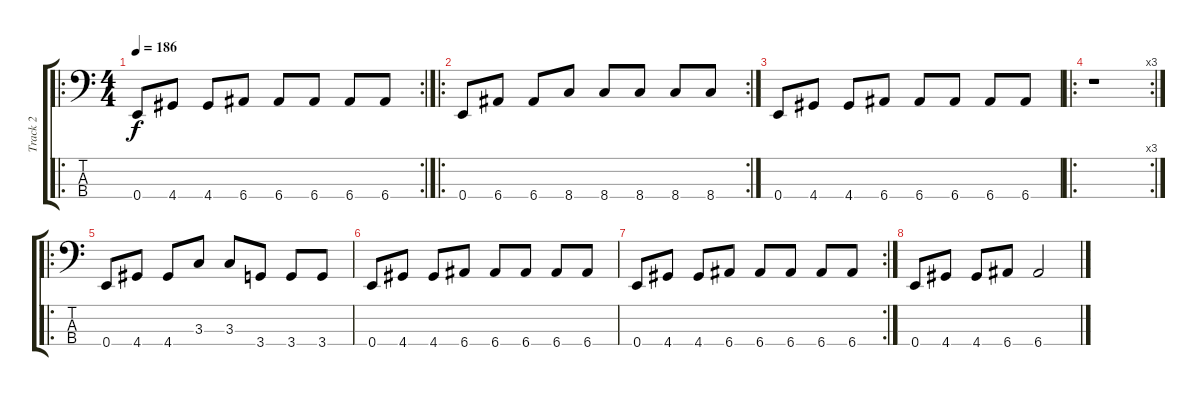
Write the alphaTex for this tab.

\track ("Track 2" "Track 2") {instrument electricbassfinger}
\staff {score tabs}
\tuning (G2 D2 A1 E1) {hide}
\ro
\rc 2
\ts (4 4)
\tempo 186
\clef f4
\ks c
0.4.8{dy f} 4.4.8 4.4.8 6.4.8 6.4.8 6.4.8 6.4.8 6.4.8 |
\ro
\rc 2
0.4.8 6.4.8 6.4.8 8.4.8 8.4.8 8.4.8 8.4.8 8.4.8 |
0.4.8 4.4.8 4.4.8 6.4.8 6.4.8 6.4.8 6.4.8 6.4.8 |
\ro
\rc 3
r.1 |
\ro
0.4.8 4.4.8 4.4.8 3.3.8 3.3.8 3.4.8 3.4.8 3.4.8 |
0.4.8 4.4.8 4.4.8 6.4.8 6.4.8 6.4.8 6.4.8 6.4.8 |
\rc 2
0.4.8 4.4.8 4.4.8 6.4.8 6.4.8 6.4.8 6.4.8 6.4.8 |
0.4.8 4.4.8 4.4.8 6.4.8 6.4.2
